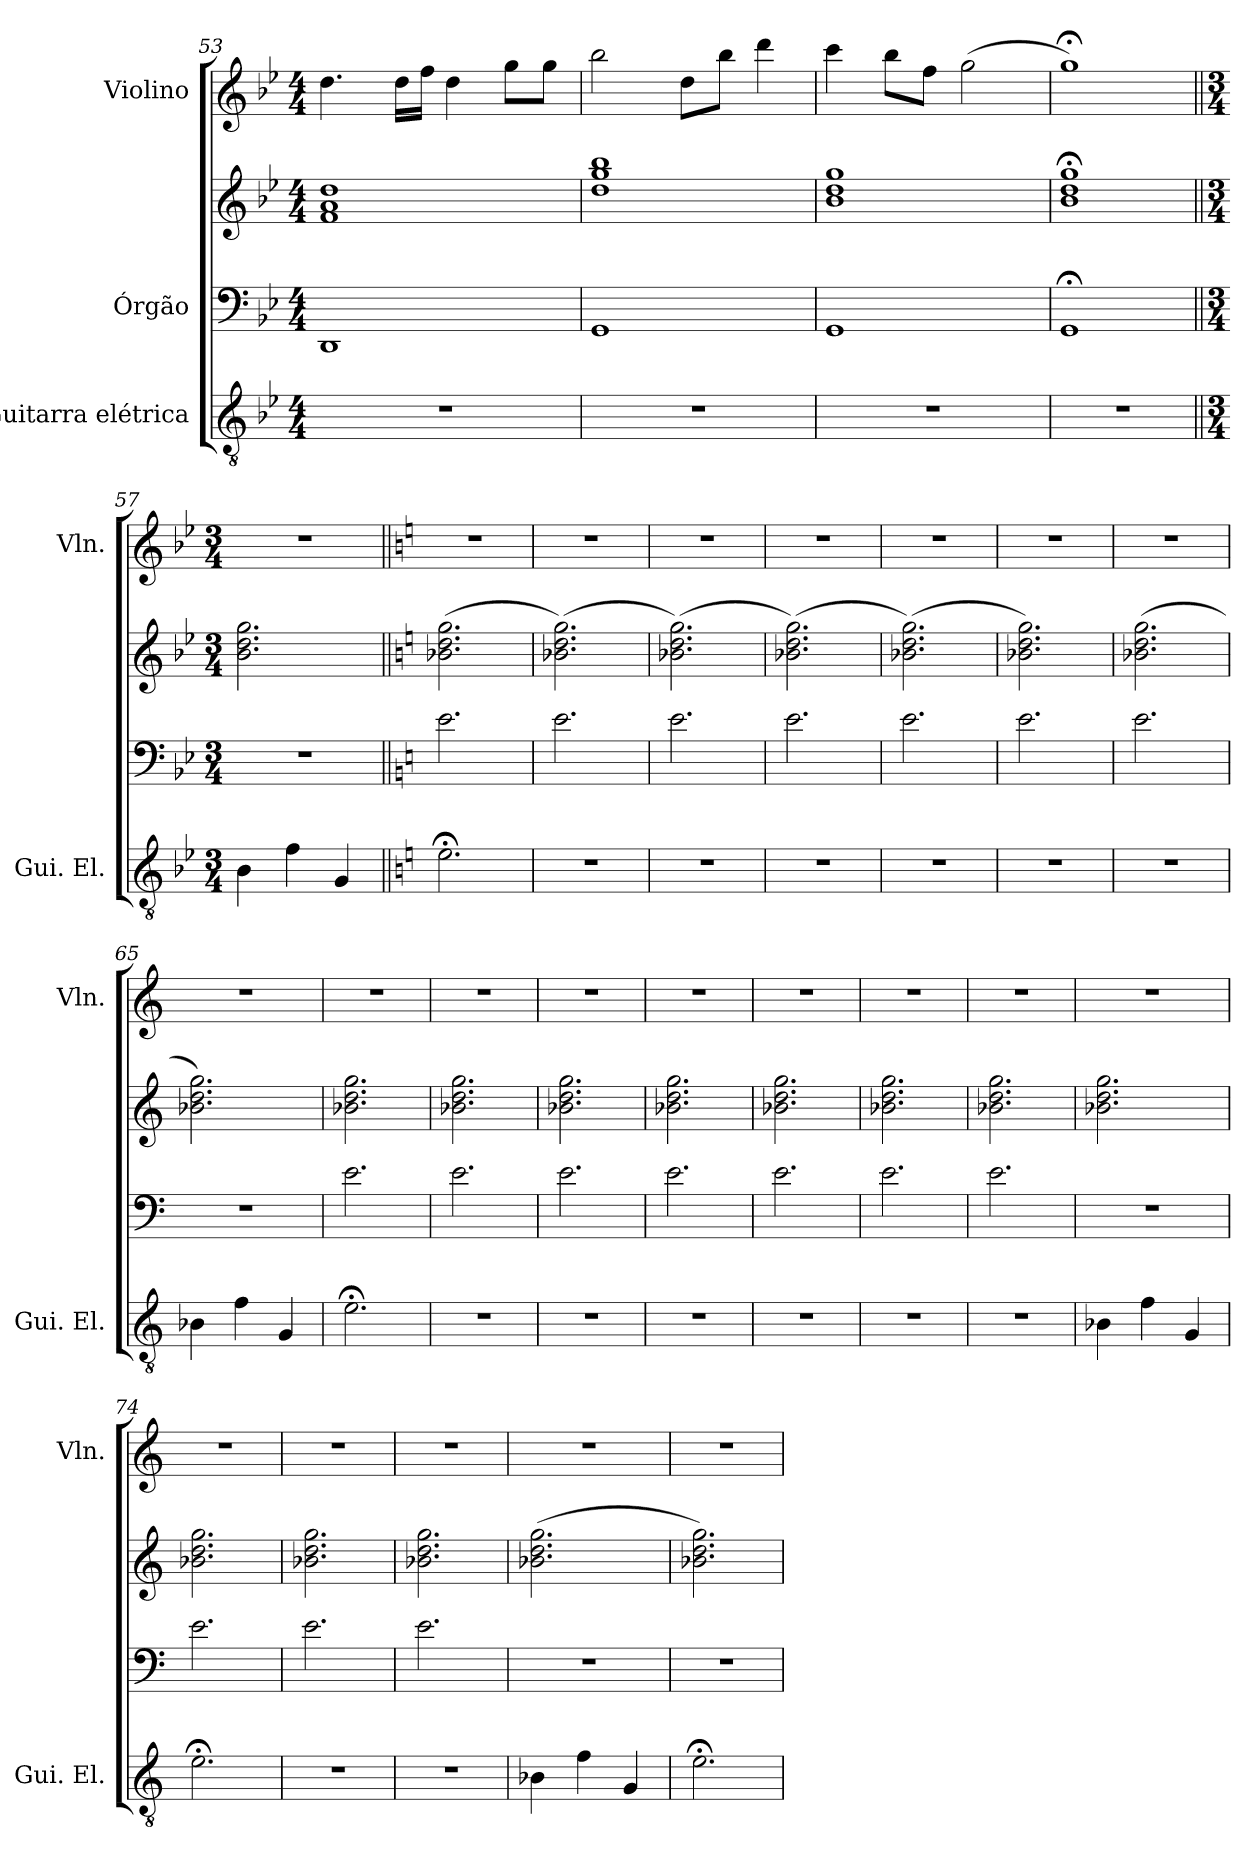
**kern	**kern	**kern	**kern
*part3	*part2	*part2	*part1
*staff4	*staff3	*staff2	*staff1
*I"Guitarra elétrica	*I"Órgão	*	*I"Violino
*I'Gui. El.	*	*	*I'Vln.
*clefGv2	*clefF4	*clefG2	*clefG2
*k[b-e-]	*k[b-e-]	*k[b-e-]	*k[b-e-]
*M4/4	*M4/4	*M4/4	*M4/4
=53	=53	=53	=53
1r	1DD	1f 1a 1dd	4.dd\
.	.	.	16dd\LL
.	.	.	16ff\JJ
.	.	.	4dd\
.	.	.	8gg\L
.	.	.	8gg\J
=54	=54	=54	=54
1r	1GG	1dd 1gg 1bb-	2bb-\
.	.	.	8dd\L
.	.	.	8bb-\J
.	.	.	4ddd\
=55	=55	=55	=55
1r	1GG	1b- 1dd 1gg	4ccc\
.	.	.	8bb-\L
.	.	.	8ff\J
.	.	.	(2gg\
!!LO:LB:g=z
=56	=56	=56	=56
1r	1GG;<	1b-;< 1dd;< 1gg;<	1gg;<)
=57||	=57||	=57||	=57||
*M3/4	*M3/4	*M3/4	*M3/4
4B-\	2.r	2.b-\ 2.dd\ 2.gg\	2.r
4f\	.	.	.
4G/	.	.	.
=58||	=58||	=58||	=58||
*k[]	*k[]	*k[]	*k[]
2.e;<\	2.e\	(2.b-X\ 2.dd\ 2.gg\	2.r
=59	=59	=59	=59
2.r	2.e\	(2.b-X\ 2.dd\ 2.gg\)	2.r
=60	=60	=60	=60
2.r	2.e\	(2.b-X\ 2.dd\ 2.gg\)	2.r
=61	=61	=61	=61
2.r	2.e\	(2.b-X\ 2.dd\ 2.gg\)	2.r
=62	=62	=62	=62
2.r	2.e\	(2.b-X\ 2.dd\ 2.gg\)	2.r
=63	=63	=63	=63
2.r	2.e\	2.b-X\ 2.dd\ 2.gg\)	2.r
=64	=64	=64	=64
2.r	2.e\	(2.b-X\ 2.dd\ 2.gg\	2.r
=65	=65	=65	=65
4B-X\	2.r	2.b-X\ 2.dd\ 2.gg\)	2.r
4f\	.	.	.
4G/	.	.	.
=66	=66	=66	=66
2.e;<\	2.e\	2.b-X\ 2.dd\ 2.gg\	2.r
=67	=67	=67	=67
2.r	2.e\	2.b-X\ 2.dd\ 2.gg\	2.r
=68	=68	=68	=68
2.r	2.e\	2.b-X\ 2.dd\ 2.gg\	2.r
=69	=69	=69	=69
2.r	2.e\	2.b-X\ 2.dd\ 2.gg\	2.r
=70	=70	=70	=70
2.r	2.e\	2.b-X\ 2.dd\ 2.gg\	2.r
=71	=71	=71	=71
2.r	2.e\	2.b-X\ 2.dd\ 2.gg\	2.r
=72	=72	=72	=72
2.r	2.e\	2.b-X\ 2.dd\ 2.gg\	2.r
=73	=73	=73	=73
4B-X\	2.r	2.b-X\ 2.dd\ 2.gg\	2.r
4f\	.	.	.
4G/	.	.	.
=74	=74	=74	=74
2.e;<\	2.e\	2.b-X\ 2.dd\ 2.gg\	2.r
=75	=75	=75	=75
2.r	2.e\	2.b-X\ 2.dd\ 2.gg\	2.r
=76	=76	=76	=76
2.r	2.e\	2.b-X\ 2.dd\ 2.gg\	2.r
=77	=77	=77	=77
4B-X\	2.r	(2.b-X\ 2.dd\ 2.gg\	2.r
4f\	.	.	.
4G/	.	.	.
=78	=78	=78	=78
2.e;<\	2.r	2.b-X\ 2.dd\ 2.gg\)	2.r
=	=	=	=
*-	*-	*-	*-
